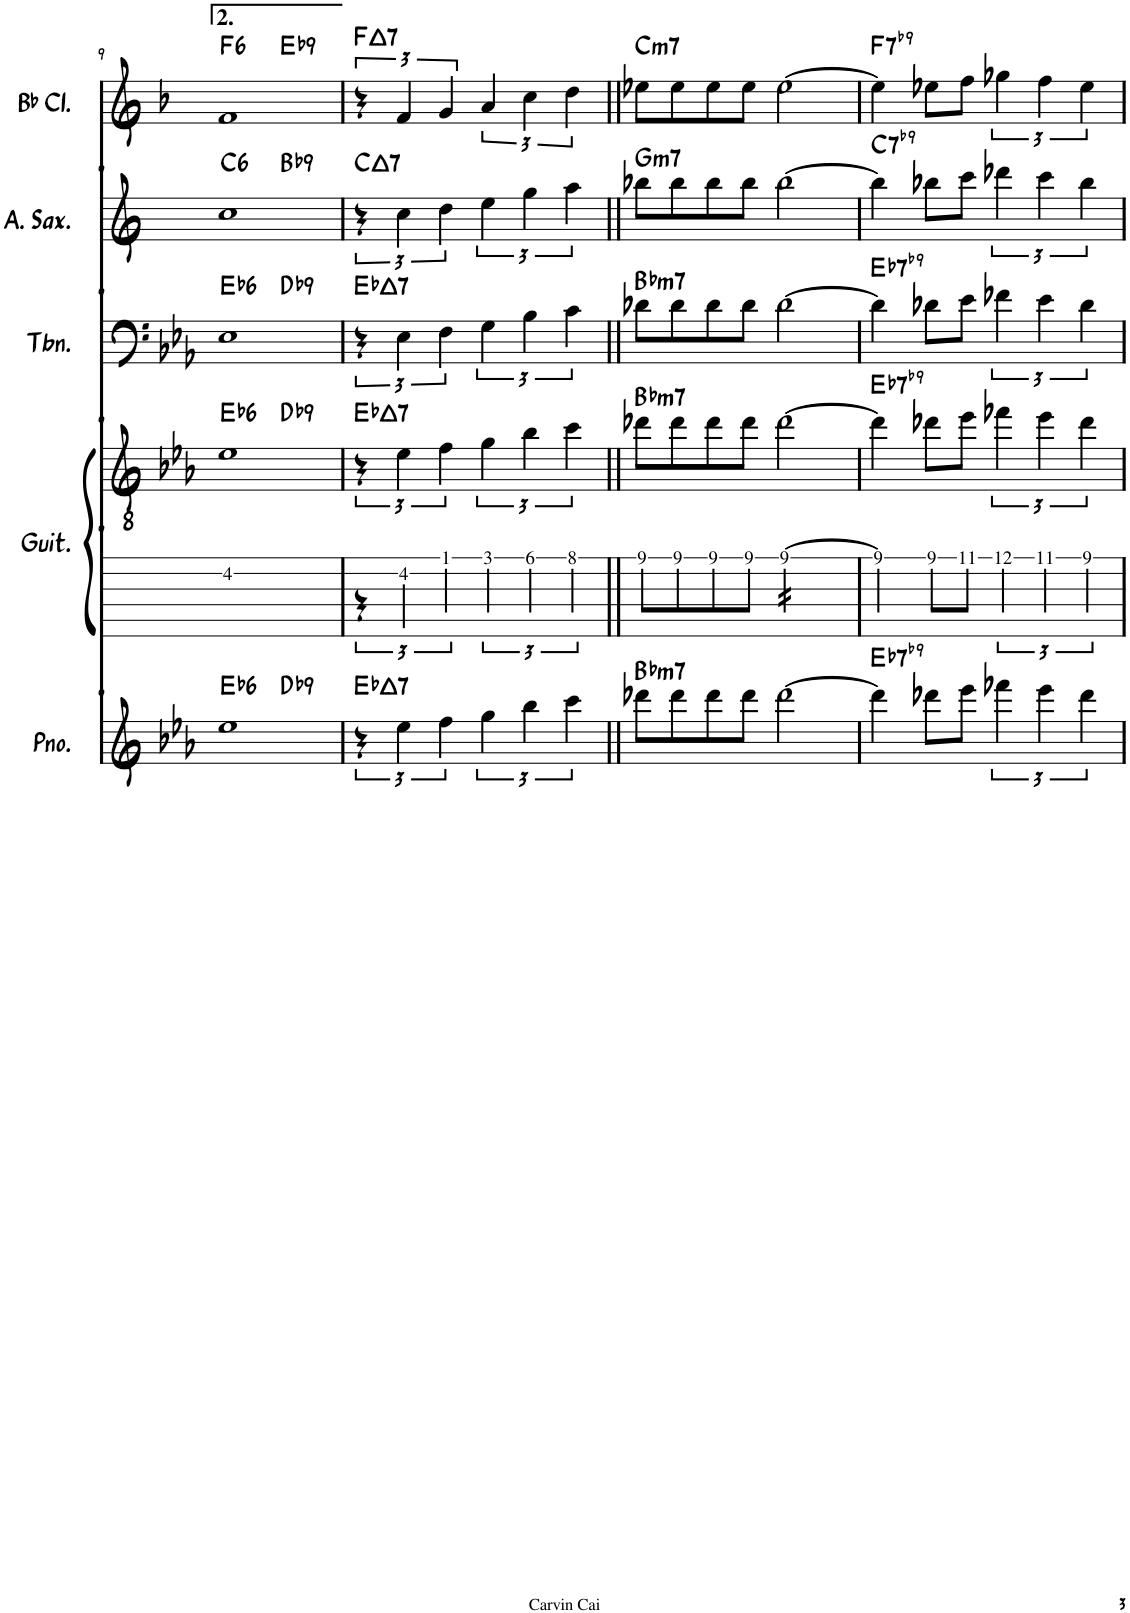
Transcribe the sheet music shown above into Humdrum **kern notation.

**kern	**harte	**kern	**kern	**harte	**kern	**harte	**kern	**harte	**kern	**harte
*part5	*part5	*part4	*part4	*part4	*part3	*part3	*part2	*part2	*part1	*part1
*staff6	*	*staff5	*staff4	*	*staff3	*	*staff2	*	*staff1	*
*I"钢琴	*	*I"原音吉他	*	*	*I"长号	*	*I"中音萨克斯	*	*I"降B调单簧管	*
!!LO:PB:g=z
*clefG2	*	*	*clefGv2	*	*clefF4	*	*clefG2	*	*clefG2	*
*	*	*	*	*	*	*	*Trd5c9	*	*Trd1c2	*
*k[b-e-a-]	*	*k[b-e-a-]	*k[b-e-a-]	*	*k[b-e-a-]	*	*k[]	*	*k[b-]	*
*M4/4	*	*M4/4	*M4/4	*	*M4/4	*	*M4/4	*	*M4/4	*
=9	=9	=9	=9	=9	=9	=9	=9	=9	=9	=9
!	!LO:H:kt=6	!	!	!LO:H:kt=6	!	!LO:H:kt=6	!	!LO:H:kt=6	!	!LO:H:kt=6
*^	*	*	*^	*	*^	*	*^	*	*^	*
1ee-	2ryy	Eb:maj6	1e-	1e-	2ryy	Eb:maj6	1E-	2ryy	Eb:maj6	1cc	2ryy	C:maj6	1f	2ryy	F:maj6
!	!	!LO:H:kt=9	!	!	!	!LO:H:kt=9	!	!	!LO:H:kt=9	!	!	!LO:H:kt=9	!	!	!LO:H:kt=9
.	2ryy	Db:9	.	.	2ryy	Db:9	.	2ryy	Db:9	.	2ryy	Bb:9	.	2ryy	Eb:9
=10	=10	=10	=10	=10	=10	=10	=10	=10	=10	=10	=10	=10	=10	=10	=10
!	!	!LO:H:kt=7	!	!	!	!LO:H:kt=7	!	!	!LO:H:kt=7	!	!	!LO:H:kt=7	!	!	!LO:H:kt=7
*	*	*	*	*v	*v	*	*	*	*	*v	*v	*	*v	*v	*
*v	*v	*	*	*	*	*v	*v	*	*	*	*	*
6r	Eb:maj7	6r	6r	Eb:maj7	6r	Eb:maj7	6r	C:maj7	6r	F:maj7
6ee-\	.	6e-\	6e-\	.	6E-\	.	6cc\	.	6f/	.
6ff\	.	6f\	6f\	.	6F\	.	6dd\	.	6g/	.
6gg\	.	6g\	6g\	.	6G\	.	6ee\	.	6a/	.
6bb-\	.	6b-\	6b-\	.	6B-\	.	6gg\	.	6cc\	.
6ccc\	.	6cc\	6cc\	.	6c\	.	6aa\	.	6dd\	.
=11||	=11||	=11||	=11||	=11||	=11||	=11||	=11||	=11||	=11||	=11||
!	!LO:H:kt=m7	!	!	!LO:H:kt=m7	!	!LO:H:kt=m7	!	!LO:H:kt=m7	!	!LO:H:kt=m7
8ddd-X\L	Bb:min7	8dd-X\L	8dd-X\L	Bb:min7	8d-X\L	Bb:min7	8bb-X\L	G:min7	8ee-X\L	C:min7
8ddd-\	.	8dd-\	8dd-\	.	8d-\	.	8bb-\	.	8ee-\	.
8ddd-\	.	8dd-\	8dd-\	.	8d-\	.	8bb-\	.	8ee-\	.
8ddd-\J	.	8dd-\J	8dd-\J	.	8d-\J	.	8bb-\J	.	8ee-\J	.
[2ddd-\	.	[2dd-\	[2dd-\	.	[2d-\	.	[2bb-\	.	[2ee-\	.
=12	=12	=12	=12	=12	=12	=12	=12	=12	=12	=12
!	!LO:H:kt=7	!	!	!LO:H:kt=7	!	!LO:H:kt=7	!	!LO:H:kt=7	!	!LO:H:kt=7
4ddd-\]	Eb:7(b9)	4dd-\]	4dd-\]	Eb:7(b9)	4d-\]	Eb:7(b9)	4bb-\]	C:7(b9)	4ee-\]	F:7(b9)
8ddd-X\L	.	8dd-X\L	8dd-X\L	.	8d-X\L	.	8bb-X\L	.	8ee-X\L	.
8eee-\J	.	8ee-\J	8ee-\J	.	8e-\J	.	8ccc\J	.	8ff\J	.
6fff-X\	.	6ff-X\	6ff-X\	.	6f-X\	.	6ddd-X\	.	6gg-X\	.
6eee-\	.	6ee-\	6ee-\	.	6e-\	.	6ccc\	.	6ff\	.
6ddd-\	.	6dd-\	6dd-\	.	6d-\	.	6bb-\	.	6ee-\	.
=	=	=	=	=	=	=	=	=	=	=
*-	*-	*-	*-	*-	*-	*-	*-	*-	*-	*-
